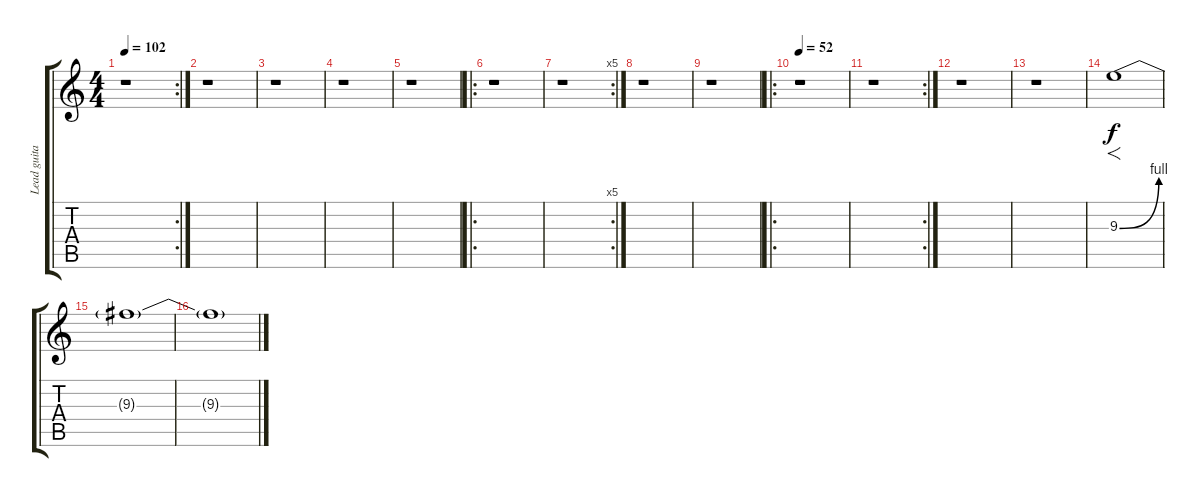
\track ("Lead guitar" "Lead guita") {instrument distortionguitar}
\staff {score tabs}
\tuning (E4 B3 G3 D3 A2 E2) {hide}
\rc 2
\ts (4 4)
\tempo 102
\clef g2
\ks c
r.1{dy mp} |
r.1 |
r.1 |
r.1 |
r.1 |
\ro
r.1 |
\rc 5
r.1 |
r.1 |
r.1 |
\ro
\tempo 52
r.1 |
\rc 2
r.1 |
r.1 |
r.1 |
9.3{be (bend 0 0 60 4)}.1{f dy f} |
9.3{t}.1 |
9.3{t}.1
